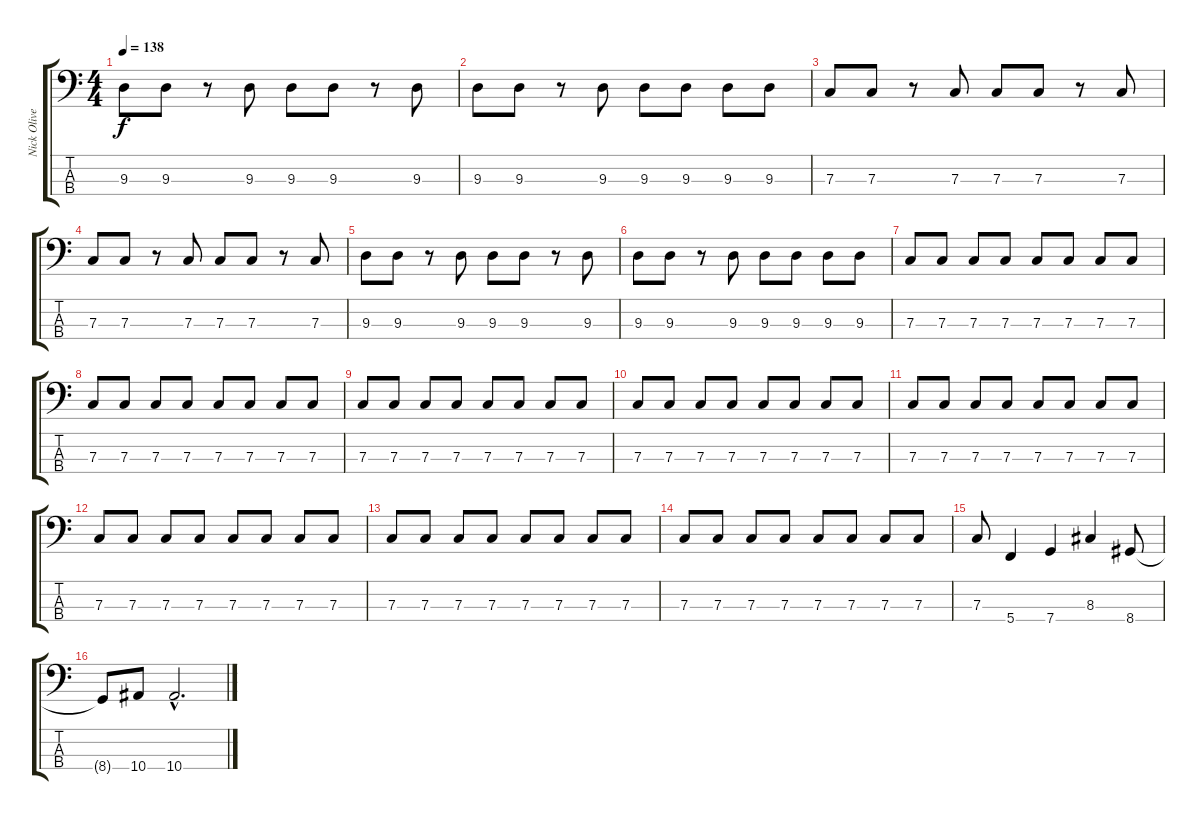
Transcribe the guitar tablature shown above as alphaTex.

\track ("Nick Oliveri" "Nick Olive") {instrument electricbassfinger}
\staff {score tabs}
\tuning (Eb2 Bb1 F1 C1) {hide}
\ts (4 4)
\tempo 138
\clef f4
\ks c
9.3.8{dy f} 9.3.8 r.8 9.3.8 9.3.8 9.3.8 r.8 9.3.8 |
9.3.8 9.3.8 r.8 9.3.8 9.3.8 9.3.8 9.3.8 9.3.8 |
7.3.8 7.3.8 r.8 7.3.8 7.3.8 7.3.8 r.8 7.3.8 |
7.3.8 7.3.8 r.8 7.3.8 7.3.8 7.3.8 r.8 7.3.8 |
9.3.8 9.3.8 r.8 9.3.8 9.3.8 9.3.8 r.8 9.3.8 |
9.3.8 9.3.8 r.8 9.3.8 9.3.8 9.3.8 9.3.8 9.3.8 |
7.3.8 7.3.8 7.3.8 7.3.8 7.3.8 7.3.8 7.3.8 7.3.8 |
7.3.8 7.3.8 7.3.8 7.3.8 7.3.8 7.3.8 7.3.8 7.3.8 |
7.3.8 7.3.8 7.3.8 7.3.8 7.3.8 7.3.8 7.3.8 7.3.8 |
7.3.8 7.3.8 7.3.8 7.3.8 7.3.8 7.3.8 7.3.8 7.3.8 |
7.3.8 7.3.8 7.3.8 7.3.8 7.3.8 7.3.8 7.3.8 7.3.8 |
7.3.8 7.3.8 7.3.8 7.3.8 7.3.8 7.3.8 7.3.8 7.3.8 |
7.3.8 7.3.8 7.3.8 7.3.8 7.3.8 7.3.8 7.3.8 7.3.8 |
7.3.8 7.3.8 7.3.8 7.3.8 7.3.8 7.3.8 7.3.8 7.3.8 |
7.3.8 5.4.4 7.4.4 8.3.4 8.4.8 |
8.4{t}.8 10.4.8 10.4{hac}.2{d}
